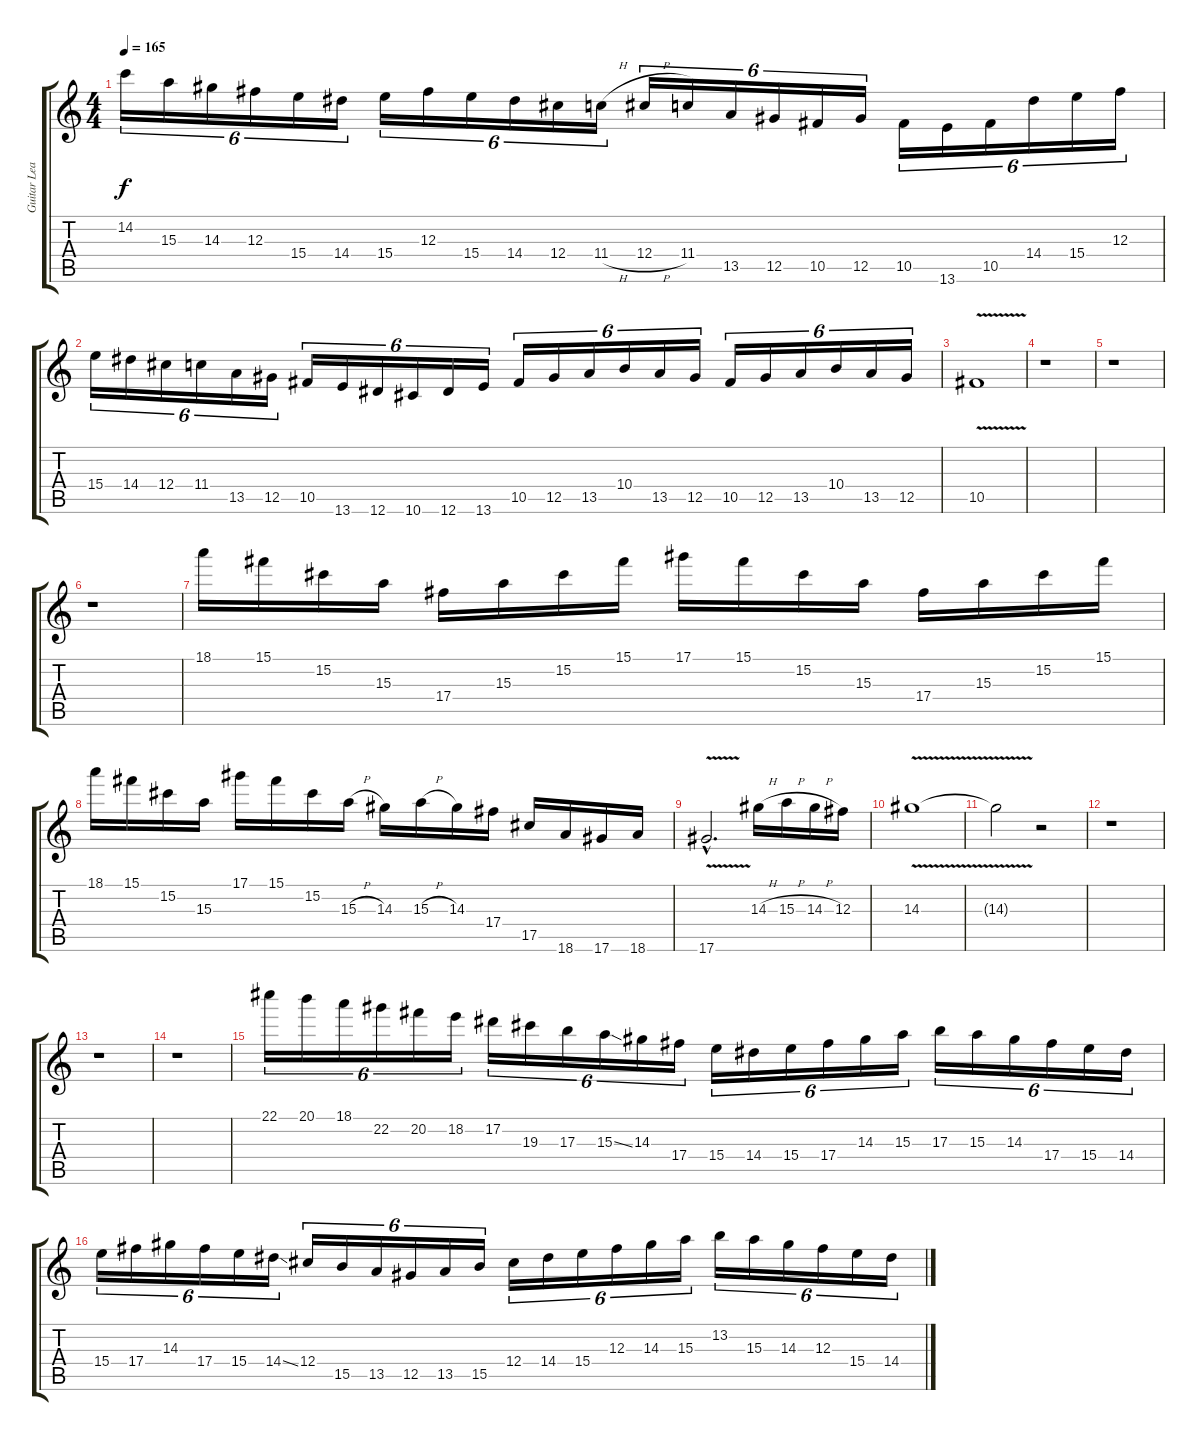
\track ("Guitar Lead" "Guitar Lea") {instrument distortionguitar}
\staff {score tabs}
\tuning (Eb4 Bb3 Gb3 Db3 Ab2 Eb2) {hide}
\ts (4 4)
\tempo 165
\clef g2
\ks c
14.2.16{tu (6 4) dy f} 15.3.16{tu (6 4)} 14.3.16{tu (6 4)} 12.3.16{tu (6 4)} 15.4.16{tu (6 4)} 14.4.16{tu (6 4)} 15.4.16{tu (6 4)} 12.3.16{tu (6 4)} 15.4.16{tu (6 4)} 14.4.16{tu (6 4)} 12.4.16{tu (6 4)} 11.4{h}.16{tu (6 4)} 12.4{h}.16{tu (6 4)} 11.4.16{tu (6 4)} 13.5.16{tu (6 4)} 12.5.16{tu (6 4)} 10.5.16{tu (6 4)} 12.5.16{tu (6 4)} 10.5.16{tu (6 4)} 13.6.16{tu (6 4)} 10.5.16{tu (6 4)} 14.4.16{tu (6 4)} 15.4.16{tu (6 4)} 12.3.16{tu (6 4)} |
15.4.16{tu (6 4)} 14.4.16{tu (6 4)} 12.4.16{tu (6 4)} 11.4.16{tu (6 4)} 13.5.16{tu (6 4)} 12.5.16{tu (6 4)} 10.5.16{tu (6 4)} 13.6.16{tu (6 4)} 12.6.16{tu (6 4)} 10.6.16{tu (6 4)} 12.6.16{tu (6 4)} 13.6.16{tu (6 4)} 10.5.16{tu (6 4)} 12.5.16{tu (6 4)} 13.5.16{tu (6 4)} 10.4.16{tu (6 4)} 13.5.16{tu (6 4)} 12.5.16{tu (6 4)} 10.5.16{tu (6 4)} 12.5.16{tu (6 4)} 13.5.16{tu (6 4)} 10.4.16{tu (6 4)} 13.5.16{tu (6 4)} 12.5.16{tu (6 4)} |
10.5{v}.1 |
r.1 |
r.1 |
r.1 |
18.1.16 15.1.16 15.2.16 15.3.16 17.4.16 15.3.16 15.2.16 15.1.16 17.1.16 15.1.16 15.2.16 15.3.16 17.4.16 15.3.16 15.2.16 15.1.16 |
18.1.16 15.1.16 15.2.16 15.3.16 17.1.16 15.1.16 15.2.16 15.3{h}.16 14.3.16 15.3{h}.16 14.3.16 17.4.16 17.5.16 18.6.16 17.6.16 18.6.16 |
17.6{v hac}.2{d} 14.3{h}.16 15.3{h}.16 14.3{h}.16 12.3.16 |
14.3{v}.1 |
14.3{t}.2 r.2 |
r.1 |
r.1 |
r.1 |
22.1.16{tu (6 4) volume 16 balance 0} 20.1.16{tu (6 4) balance 3} 18.1.16{tu (6 4) balance 6} 22.2.16{tu (6 4) balance 8} 20.2.16{tu (6 4) balance 11} 18.2.16{tu (6 4) balance 14} 17.2.16{tu (6 4) balance 15} 19.3.16{tu (6 4) balance 13} 17.3.16{tu (6 4) balance 10} 15.3{ss}.16{tu (6 4) balance 8} 14.3.16{tu (6 4) balance 5} 17.4.16{tu (6 4) balance 2} 15.4.16{tu (6 4) balance 0} 14.4.16{tu (6 4) balance 3} 15.4.16{tu (6 4) balance 6} 17.4.16{tu (6 4) balance 8} 14.3.16{tu (6 4) balance 11} 15.3.16{tu (6 4) balance 13} 17.3.16{tu (6 4) balance 16} 15.3.16{tu (6 4) balance 13} 14.3.16{tu (6 4) balance 10} 17.4.16{tu (6 4) balance 6} 15.4.16{tu (6 4) balance 4} 14.4.16{tu (6 4) balance 0} |
15.4.16{tu (6 4) balance 0} 17.4.16{tu (6 4) balance 3} 14.3.16{tu (6 4) balance 6} 17.4.16{tu (6 4) balance 8} 15.4.16{tu (6 4) balance 11} 14.4{ss}.16{tu (6 4) balance 14} 12.4.16{tu (6 4) balance 16} 15.5.16{tu (6 4) balance 13} 13.5.16{tu (6 4) balance 10} 12.5.16{tu (6 4) balance 8} 13.5.16{tu (6 4) balance 5} 15.5.16{tu (6 4) balance 3} 12.4.16{tu (6 4) balance 0} 14.4.16{tu (6 4) balance 3} 15.4.16{tu (6 4) balance 6} 12.3.16{tu (6 4) balance 8} 14.3.16{tu (6 4) balance 11} 15.3.16{tu (6 4) balance 14} 13.2.16{tu (6 4) balance 16} 15.3.16{tu (6 4) balance 13} 14.3.16{tu (6 4) balance 10} 12.3.16{tu (6 4) balance 8} 15.4.16{tu (6 4) balance 5} 14.4.16{tu (6 4) balance 2}
